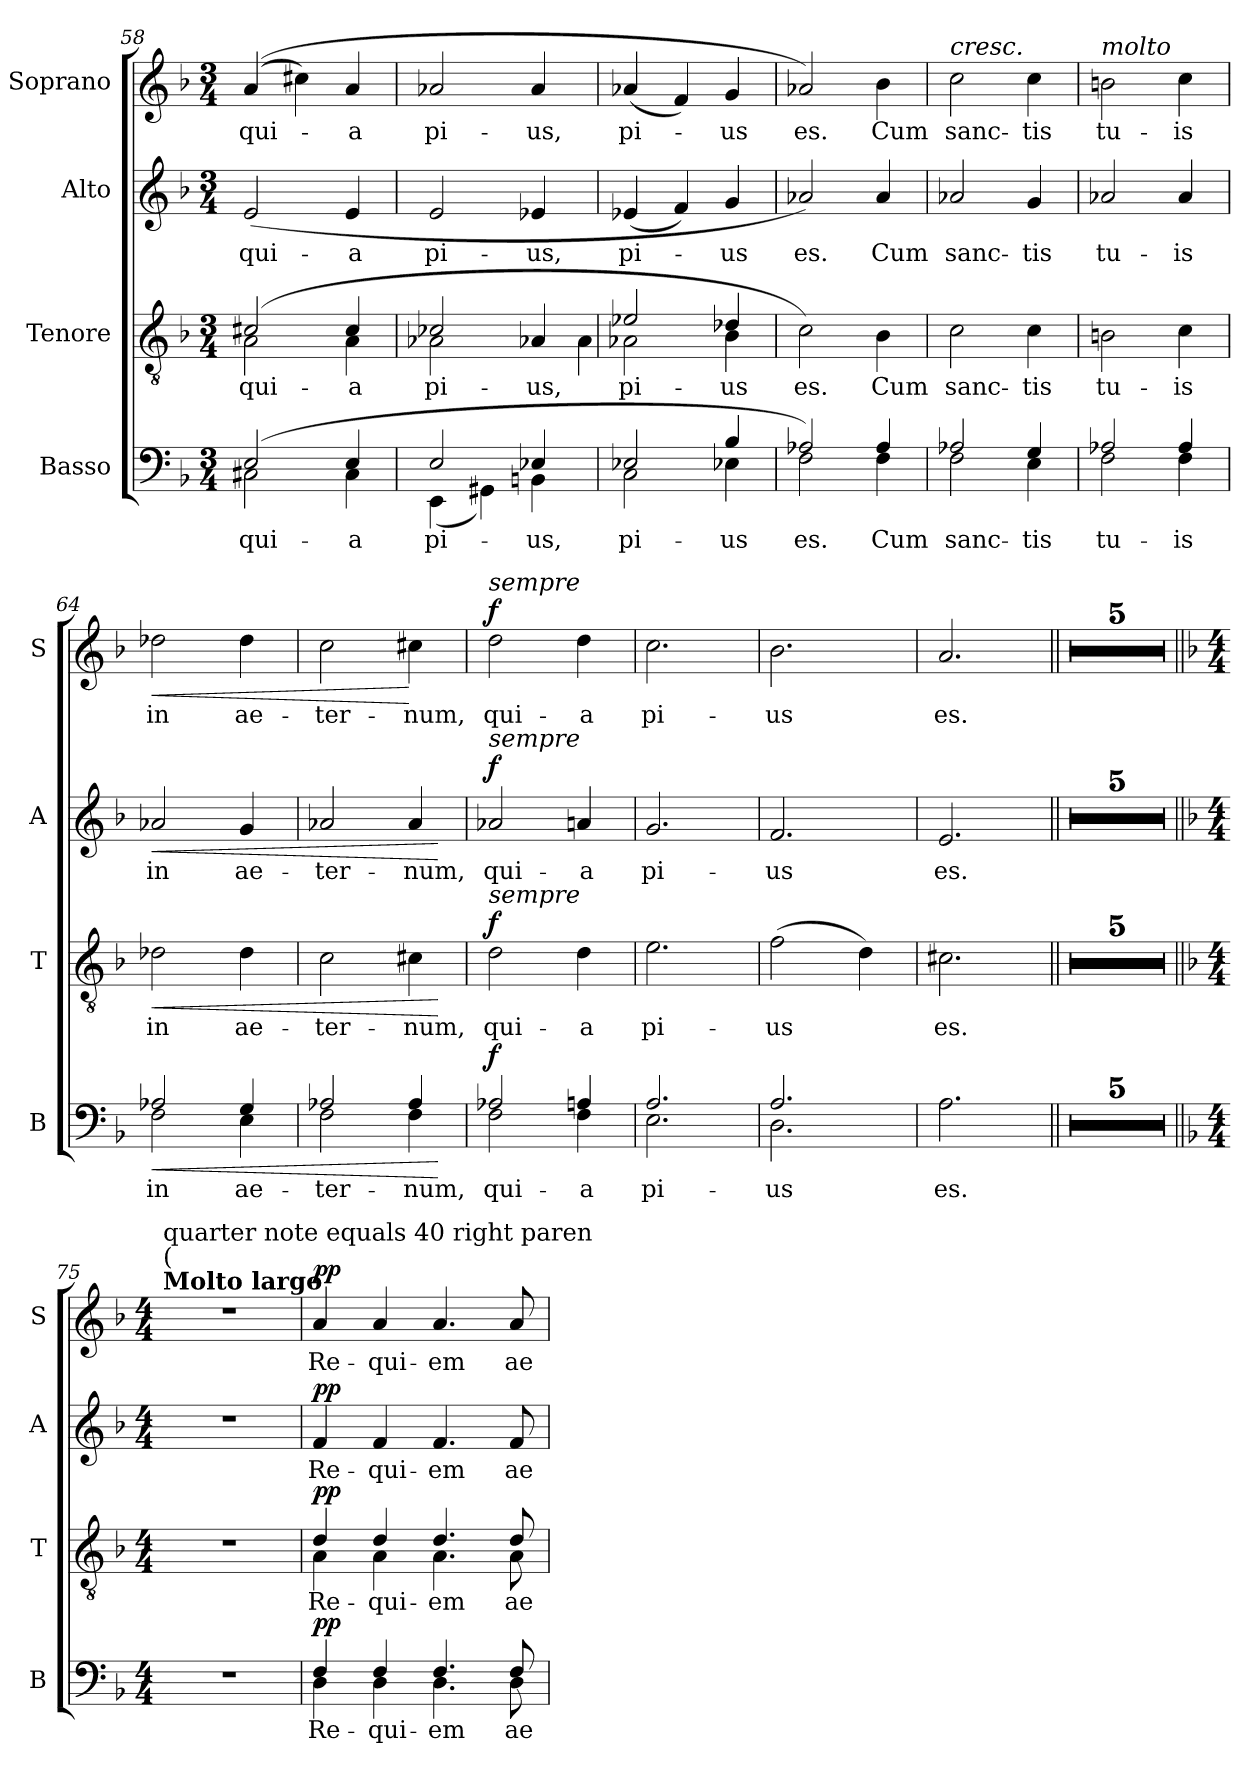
**kern	**text	**dynam	**kern	**text	**dynam	**kern	**text	**dynam	**kern	**text	**dynam
*part4	*part4	*part4	*part3	*part3	*part3	*part2	*part2	*part2	*part1	*part1	*part1
*staff4	*staff4	*staff4	*staff3	*staff3	*staff3	*staff2	*staff2	*staff2	*staff1	*staff1	*staff1
*I"Basso	*	*	*I"Tenore	*	*	*I"Alto	*	*	*I"Soprano	*	*
*I'B	*	*	*I'T	*	*	*I'A	*	*	*I'S	*	*
*clefF4	*	*	*clefGv2	*	*	*clefG2	*	*	*clefG2	*	*
*k[b-]	*	*	*k[b-]	*	*	*k[b-]	*	*	*k[b-]	*	*
*F:	*	*	*F:	*	*	*F:	*	*	*F:	*	*
*M3/4	*	*	*M3/4	*	*	*M3/4	*	*	*M3/4	*	*
=58	=58	=58	=58	=58	=58	=58	=58	=58	=58	=58	=58
!	!LO:LY:b	!	!	!LO:LY:b	!	!	!LO:LY:b	!	!	!LO:LY:b	!
*^	*	*	*^	*	*	*	*	*	*	*	*
(>2E/	2C#X\	qui-	.	(>2c#X/	2A\	qui-	.	(>2e/	qui-	.	(>(>4a/	qui-	.
.	.	.	.	.	.	.	.	.	.	.	4cc#X\)	.	.
!	!	!LO:LY:b	!	!	!	!LO:LY:b	!	!	!LO:LY:b	!	!	!LO:LY:b	!
4E/	4C#\	-a	.	4c#/	4A\	-a	.	4e/	-a	.	4a/	-a	.
=59	=59	=59	=59	=59	=59	=59	=59	=59	=59	=59	=59	=59	=59
!	!	!LO:LY:b	!	!	!	!LO:LY:b	!	!	!LO:LY:b	!	!	!LO:LY:b	!
2E/	(<4EE\	pi-	.	2c-X/	2A-X\	pi-	.	2e/	pi-	.	2a-X/	pi-	.
.	4GG#X\)	.	.	.	.	.	.	.	.	.	.	.	.
!	!	!LO:LY:b	!	!	!	!LO:LY:b	!	!	!LO:LY:b	!	!	!LO:LY:b	!
4E-X/	4BBn\	-us,	.	4A-X/	4A-\	-us,	.	4e-X/	-us,	.	4a-/	-us,	.
!!LO:LB:g=z
=60	=60	=60	=60	=60	=60	=60	=60	=60	=60	=60	=60	=60	=60
!	!	!LO:LY:b	!	!	!	!LO:LY:b	!	!	!LO:LY:b	!	!	!LO:LY:b	!
2E-X/	2C\	pi-	.	2e-X/	2A-X\	pi-	.	(<4e-X/	pi-	.	(<4a-X/	pi-	.
.	.	.	.	.	.	.	.	4f/)	.	.	4f/)	.	.
!	!	!LO:LY:b	!	!	!	!LO:LY:b	!	!	!LO:LY:b	!	!	!LO:LY:b	!
4B-/	4E-X\	-us	.	4d-X/	4B-\	-us	.	4g/	-us	.	4g/	-us	.
=61	=61	=61	=61	=61	=61	=61	=61	=61	=61	=61	=61	=61	=61
!	!	!LO:LY:b	!	!	!	!LO:LY:b	!	!	!LO:LY:b	!	!	!LO:LY:b	!
*	*	*	*	*v	*v	*	*	*	*	*	*	*	*
2A-X/)	2F\	es.	.	2c\)	es.	.	2a-X/)	es.	.	2a-X/)	es.	.
!	!	!LO:LY:b	!	!	!LO:LY:b	!	!	!LO:LY:b	!	!	!LO:LY:b	!
4A-/	4F\	Cum	.	4B-\	Cum	.	4a-/	Cum	.	4b-\	Cum	.
=62	=62	=62	=62	=62	=62	=62	=62	=62	=62	=62	=62	=62
!	!	!	!	!	!	!	!	!	!	!LO:TX:a:i:t=cresc.	!	!
!	!	!LO:LY:b	!	!	!LO:LY:b	!	!	!LO:LY:b	!	!	!LO:LY:b	!
2A-X/	2F\	sanc-	.	2c\	sanc-	.	2a-X/	sanc-	.	2cc\	sanc-	.
!	!	!LO:LY:b	!	!	!LO:LY:b	!	!	!LO:LY:b	!	!	!LO:LY:b	!
4G/	4E\	-tis	.	4c\	-tis	.	4g/	-tis	.	4cc\	-tis	.
=63	=63	=63	=63	=63	=63	=63	=63	=63	=63	=63	=63	=63
!	!	!	!	!	!	!	!	!	!	!LO:TX:a:i:t=molto	!	!
!	!	!LO:LY:b	!	!	!LO:LY:b	!	!	!LO:LY:b	!	!	!LO:LY:b	!
2A-X/	2F\	tu-	.	2Bn\	tu-	.	2a-X/	tu-	.	2bn\	tu-	.
!	!	!LO:LY:b	!	!	!LO:LY:b	!	!	!LO:LY:b	!	!	!LO:LY:b	!
4A-/	4F\	-is	.	4c\	-is	.	4a-/	-is	.	4cc\	-is	.
=64	=64	=64	=64	=64	=64	=64	=64	=64	=64	=64	=64	=64
!	!	!LO:LY:b	!LO:HP:b	!	!LO:LY:b	!LO:HP:b	!	!LO:LY:b	!LO:HP:b	!	!LO:LY:b	!LO:HP:b
2A-X/	2F\	in	<	2d-X\	in	<	2a-X/	in	<	2dd-X\	in	<
!	!	!LO:LY:b	!	!	!LO:LY:b	!	!	!LO:LY:b	!	!	!LO:LY:b	!
4G/	4E\	ae-	.	4d-\	ae-	.	4g/	ae-	.	4dd-\	ae-	.
=65	=65	=65	=65	=65	=65	=65	=65	=65	=65	=65	=65	=65
!	!	!LO:LY:b	!	!	!LO:LY:b	!	!	!LO:LY:b	!	!	!LO:LY:b	!
2A-X/	2F\	-ter-	.	2c\	-ter-	.	2a-X/	-ter-	.	2cc\	-ter-	.
!	!	!LO:LY:b	!	!	!LO:LY:b	!	!	!LO:LY:b	!	!	!LO:LY:b	!
4A-/	4F\	-num,	.	4c#X\	-num,	.	4a-/	-num,	.	4cc#X\	-num,	[
*v	*v	*	*	*	*	*	*	*	*	*	*	*
.	.	[	.	.	[	.	.	[	.	.	.
=66	=66	=66	=66	=66	=66	=66	=66	=66	=66	=66	=66
!	!	!	!	!	!	!	!	!	!LO:TX:a:i:t=sempre	!	!
!	!	!	!	!	!	!LO:TX:a:i:t=sempre	!	!	!	!	!
!	!	!	!LO:TX:a:i:t=sempre	!	!	!	!	!	!	!	!
!LO:TX:a:i:t=sempre	!	!	!	!	!	!	!	!	!	!	!
!	!LO:LY:b	!LO:DY:a	!	!LO:LY:b	!LO:DY:a	!	!LO:LY:b	!LO:DY:a	!	!LO:LY:b	!LO:DY:a
*^	*	*	*	*	*	*	*	*	*	*	*
2A-X/	2F\	qui-	f	2d\	qui-	f	2a-X/	qui-	f	2dd\	qui-	f
!	!	!LO:LY:b	!	!	!LO:LY:b	!	!	!LO:LY:b	!	!	!LO:LY:b	!
4An/	4F\	-a	.	4d\	-a	.	4an/	-a	.	4dd\	-a	.
=67	=67	=67	=67	=67	=67	=67	=67	=67	=67	=67	=67	=67
!	!	!LO:LY:b	!	!	!LO:LY:b	!	!	!LO:LY:b	!	!	!LO:LY:b	!
2.A/	2.E\	pi-	.	2.e\	pi-	.	2.g/	pi-	.	2.cc\	pi-	.
!!LO:PB:g=z
=68	=68	=68	=68	=68	=68	=68	=68	=68	=68	=68	=68	=68
!	!	!LO:LY:b	!	!	!LO:LY:b	!	!	!LO:LY:b	!	!	!LO:LY:b	!
2.A/	2.D\	-us	.	(>2f\	-us	.	2.f/	-us	.	2.b-\	-us	.
.	.	.	.	4d\)	.	.	.	.	.	.	.	.
*v	*v	*	*	*	*	*	*	*	*	*	*	*
=69	=69	=69	=69	=69	=69	=69	=69	=69	=69	=69	=69
!	!LO:LY:b	!	!	!LO:LY:b	!	!	!LO:LY:b	!	!	!LO:LY:b	!
2.A\	es.	.	2.c#X\	es.	.	2.e/	es.	.	2.a/	es.	.
=70||	=70||	=70||	=70||	=70||	=70||	=70||	=70||	=70||	=70||	=70||	=70||
2.r	.	.	2.r	.	.	2.r	.	.	2.r	.	.
=71	=71	=71	=71	=71	=71	=71	=71	=71	=71	=71	=71
2.r	.	.	2.r	.	.	2.r	.	.	2.r	.	.
=72	=72	=72	=72	=72	=72	=72	=72	=72	=72	=72	=72
2.r	.	.	2.r	.	.	2.r	.	.	2.r	.	.
=73	=73	=73	=73	=73	=73	=73	=73	=73	=73	=73	=73
2.r	.	.	2.r	.	.	2.r	.	.	2.r	.	.
=74	=74	=74	=74	=74	=74	=74	=74	=74	=74	=74	=74
2.r	.	.	2.r	.	.	2.r	.	.	2.r	.	.
=75||	=75||	=75||	=75||	=75||	=75||	=75||	=75||	=75||	=75||	=75||	=75||
*k[b-]	*	*	*k[b-]	*	*	*k[b-]	*	*	*k[b-]	*	*
*d:	*	*	*d:	*	*	*d:	*	*	*d:	*	*
*M4/4	*	*	*M4/4	*	*	*M4/4	*	*	*M4/4	*	*
!	!	!	!	!	!	!	!	!	!LO:TX:a:B:t=Molto largo	!	!
!	!	!	!	!	!	!	!	!	!LO:TX:a:t=(	!	!
!	!	!	!	!	!	!	!	!	!LO:TX:a:t=quarter note equals  40 right paren	!	!
1r	.	.	1r	.	.	1r	.	.	1r	.	.
=76	=76	=76	=76	=76	=76	=76	=76	=76	=76	=76	=76
!	!LO:LY:b	!LO:DY:a	!	!LO:LY:b	!LO:DY:a	!	!LO:LY:b	!LO:DY:a	!	!LO:LY:b	!LO:DY:a
*^	*	*	*^	*	*	*	*	*	*	*	*
4F/	4D\	Re-	pp	4d/	4A\	Re-	pp	4f/	Re-	pp	4a/	Re-	pp
!	!	!LO:LY:b	!	!	!	!LO:LY:b	!	!	!LO:LY:b	!	!	!LO:LY:b	!
4F/	4D\	-qui-	.	4d/	4A\	-qui-	.	4f/	-qui-	.	4a/	-qui-	.
!	!	!LO:LY:b	!	!	!	!LO:LY:b	!	!	!LO:LY:b	!	!	!LO:LY:b	!
4.F/	4.D\	-em	.	4.d/	4.A\	-em	.	4.f/	-em	.	4.a/	-em	.
!	!	!LO:LY:b	!	!	!	!LO:LY:b	!	!	!LO:LY:b	!	!	!LO:LY:b	!
8F/	8D\	ae-	.	8d/	8A\	ae-	.	8f/	ae-	.	8a/	ae-	.
*v	*v	*	*	*	*	*	*	*	*	*	*	*	*
*	*	*	*v	*v	*	*	*	*	*	*	*	*
=	=	=	=	=	=	=	=	=	=	=	=
*-	*-	*-	*-	*-	*-	*-	*-	*-	*-	*-	*-
